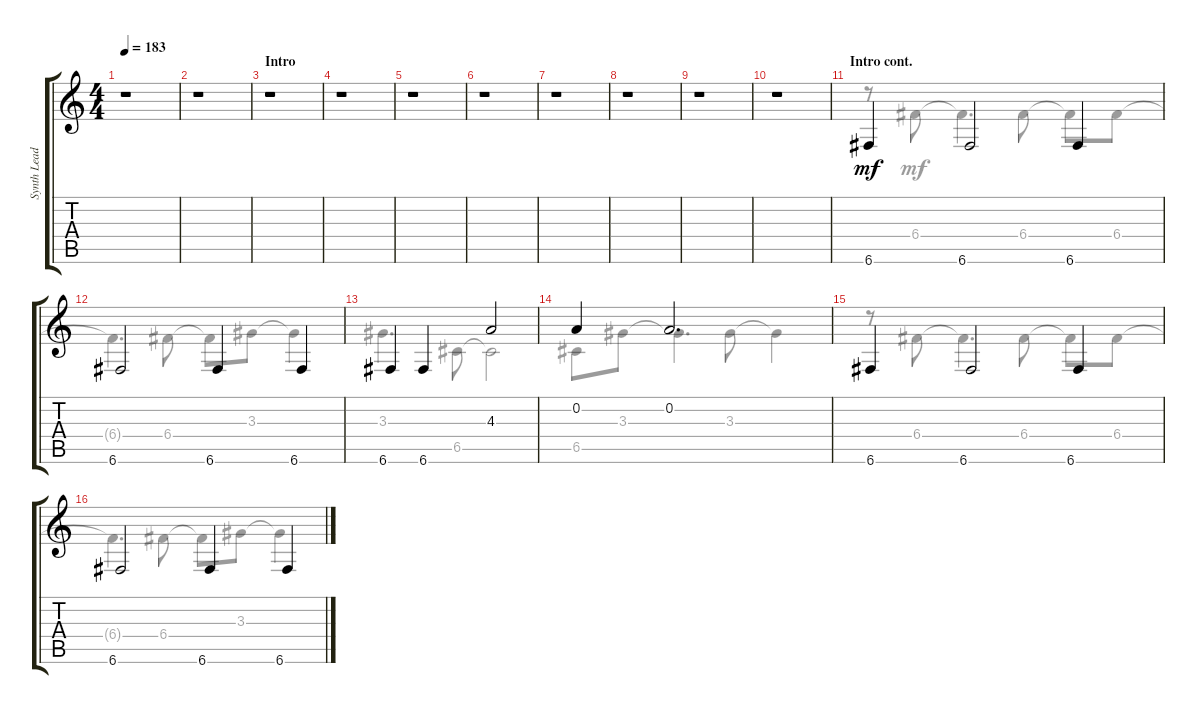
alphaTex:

\track ("Synth Lead" "Synth Lead") {instrument electricguitarclean}
\staff {score tabs}
\tuning (D4 A3 F3 C3 G2 C2) {hide}
\voice
\ts (4 4)
\tempo 183
\clef g2
\ks aminor
r.1{dy mf instrument electricguitarclean} |
r.1 |
\section ("" "Intro")
r.1 |
r.1 |
r.1 |
r.1 |
r.1 |
r.1 |
r.1 |
r.1 |
\section ("" "Intro cont.")
6.6.4 6.6.2 6.6.4 |
6.6.2 6.6.4 6.6.4 |
6.6.4 6.6.4 4.3.2 |
0.2.4 0.2.2{d} |
6.6.4 6.6.2 6.6.4 |
6.6.2 6.6.4 6.6.4
\voice
\clef g2
\ottava regular
\simile none
\ks aminor
|
|
|
|
|
|
|
|
|
|
r.8 6.4.8 6.4{t}.4{d} 6.4.8 6.4{t}.8 6.4.8 |
6.4{t}.4{d} 6.4.8 6.4{t}.8 3.3.8 3.3{t}.4 |
3.3.4{d} 6.5.8 6.5{t}.2 |
6.5.8 3.3.8 3.3{t}.4{d} 3.3.8 3.3{t}.4 |
r.8 6.4.8 6.4{t}.4{d} 6.4.8 6.4{t}.8 6.4.8 |
6.4{t}.4{d} 6.4.8 6.4{t}.8 3.3.8 3.3{t}.4
